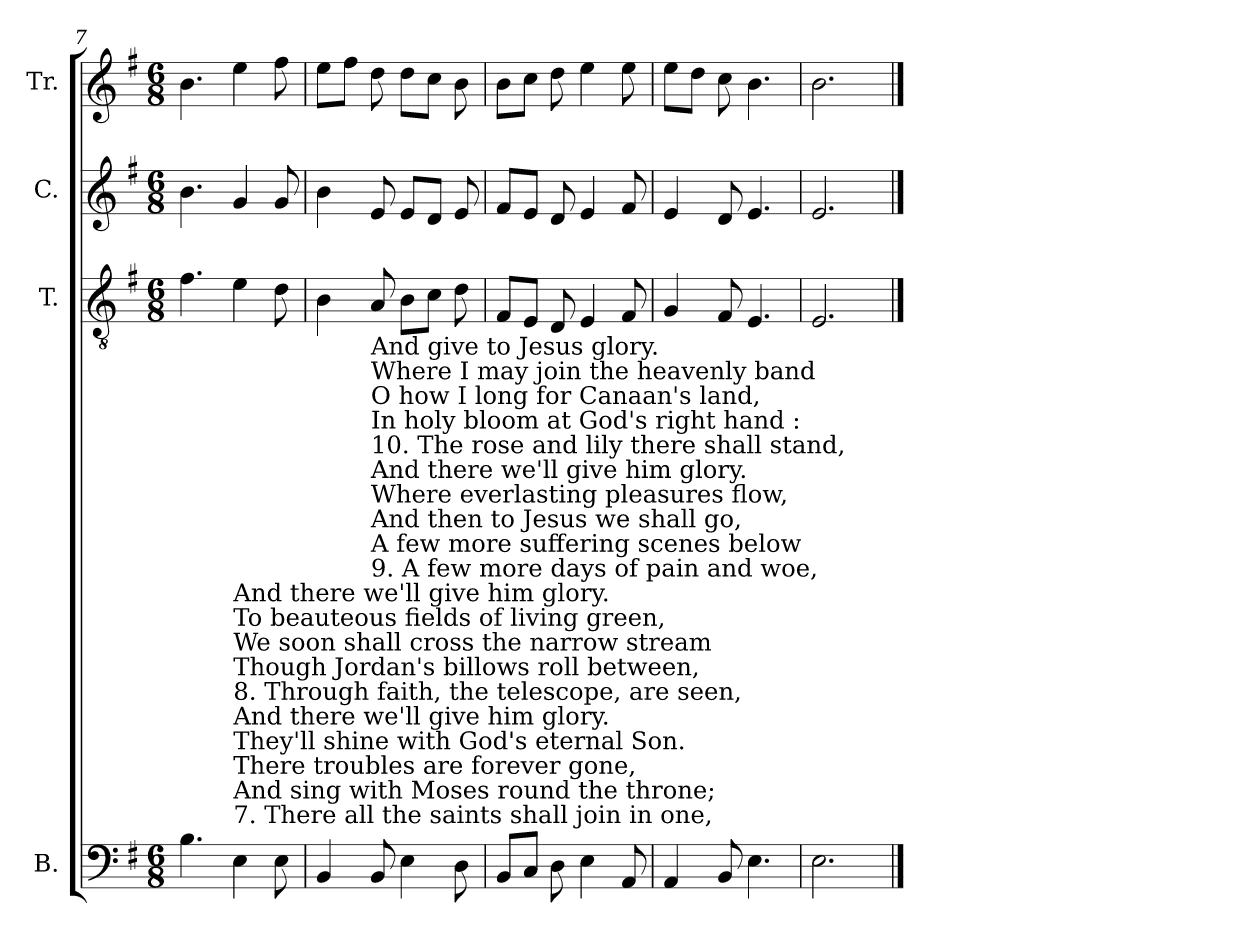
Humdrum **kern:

**kern	**kern	**kern	**kern
*part4	*part3	*part2	*part1
*staff4	*staff3	*staff2	*staff1
*I"B.	*I"T.	*I"C.	*I"Tr.
*I'B.	*I'T.	*I'C.	*I'Tr.
*clefF4	*clefGv2	*clefG2	*clefG2
*k[f#]	*k[f#]	*k[f#]	*k[f#]
*M6/8	*M6/8	*M6/8	*M6/8
=7	=7	=7	=7
4.B!\	4.f#!\	4.b!\	4.b!\
!LO:TX:a:t=7. There all the saints shall join in one,	!	!	!
!LO:TX:a:t=And sing with Moses round the throne;	!	!	!
!LO:TX:a:t=There troubles are forever gone,	!	!	!
!LO:TX:a:t=They'll shine with God's eternal Son.	!	!	!
!LO:TX:a:t=And there we'll give him glory.	!	!	!
!LO:TX:a:t=8. Through faith, the telescope, are seen,	!	!	!
!LO:TX:a:t=Though Jordan's billows roll between,	!	!	!
!LO:TX:a:t=We soon shall cross the narrow stream	!	!	!
!LO:TX:a:t=To beauteous fields of living green,	!	!	!
!LO:TX:a:t=And there we'll give him glory.	!	!	!
4E!\	4e!\	4g!/	4ee!\
8E!\	8d!\	8g!/	8ff#!\
=8	=8	=8	=8
4BB!/	4B!\	4b!\	8ee!\L
.	.	.	8ff#!\J
!LO:TX:a:t=9. A few more days of pain and woe,	!	!	!
!LO:TX:a:t=A few more suffering scenes below	!	!	!
!LO:TX:a:t=And then to Jesus we shall go,	!	!	!
!LO:TX:a:t=Where everlasting pleasures flow,	!	!	!
!LO:TX:a:t=And there we'll give him glory.	!	!	!
!LO:TX:a:t=10. The rose and lily there shall stand,	!	!	!
!LO:TX:a:t=In holy bloom at God's right hand &colon;	!	!	!
!LO:TX:a:t=O how I long for Canaan's land,	!	!	!
!LO:TX:a:t=Where I may join the heavenly band	!	!	!
!LO:TX:a:t=And give to Jesus glory.	!	!	!
8BB!/	8A!/	8e!/	8dd!\
4E!\	8B!\L	8e!/L	8dd!\L
.	8c!\J	8d!/J	8cc!\J
8D!\	8d!\	8e!/	8b!\
=9	=9	=9	=9
8BB!/L	8F#!/L	8f#!/L	8b!\L
8C!/J	8E!/J	8e!/J	8cc!\J
8D!\	8D!/	8d!/	8dd!\
4E!\	4E!/	4e!/	4ee!\
8AA!/	8F#!/	8f#!/	8ee!\
=10	=10	=10	=10
4AA!/	4G!/	4e!/	8ee!\L
.	.	.	8dd!\J
8BB!/	8F#!/	8d!/	8cc!\
4.E!\	4.E!/	4.e!/	4.b!\
=11	=11	=11	=11
2.E!\	2.E!/	2.e!/	2.b!\
==	==	==	==
*-	*-	*-	*-
